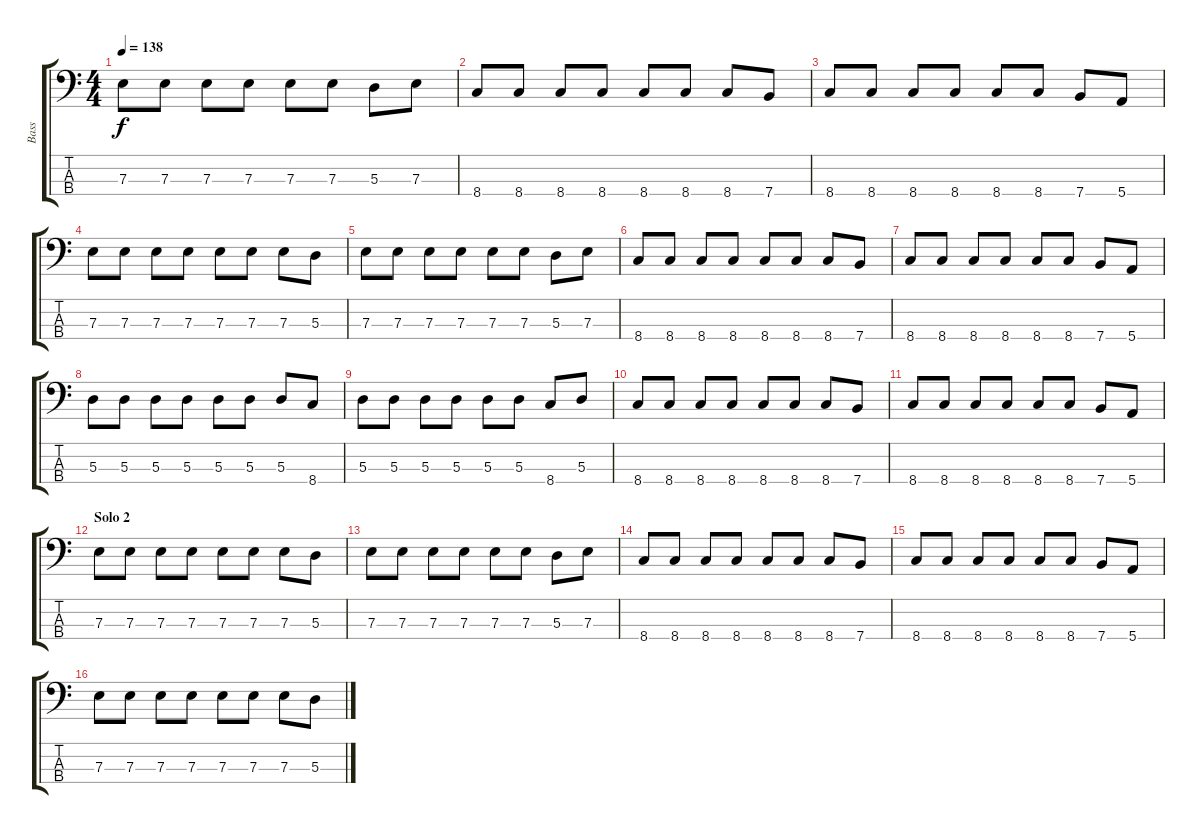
\track ("Bass" "Bass") {instrument electricbassfinger}
\staff {score tabs}
\tuning (G2 D2 A1 E1) {hide}
\ts (4 4)
\tempo 138
\clef f4
\ks c
7.3.8{dy f} 7.3.8 7.3.8 7.3.8 7.3.8 7.3.8 5.3.8 7.3.8 |
8.4.8 8.4.8 8.4.8 8.4.8 8.4.8 8.4.8 8.4.8 7.4.8 |
8.4.8 8.4.8 8.4.8 8.4.8 8.4.8 8.4.8 7.4.8 5.4.8 |
7.3.8 7.3.8 7.3.8 7.3.8 7.3.8 7.3.8 7.3.8 5.3.8 |
7.3.8 7.3.8 7.3.8 7.3.8 7.3.8 7.3.8 5.3.8 7.3.8 |
8.4.8 8.4.8 8.4.8 8.4.8 8.4.8 8.4.8 8.4.8 7.4.8 |
8.4.8 8.4.8 8.4.8 8.4.8 8.4.8 8.4.8 7.4.8 5.4.8 |
5.3.8 5.3.8 5.3.8 5.3.8 5.3.8 5.3.8 5.3.8 8.4.8 |
5.3.8 5.3.8 5.3.8 5.3.8 5.3.8 5.3.8 8.4.8 5.3.8 |
8.4.8 8.4.8 8.4.8 8.4.8 8.4.8 8.4.8 8.4.8 7.4.8 |
8.4.8 8.4.8 8.4.8 8.4.8 8.4.8 8.4.8 7.4.8 5.4.8 |
\section ("" "Solo 2")
7.3.8 7.3.8 7.3.8 7.3.8 7.3.8 7.3.8 7.3.8 5.3.8 |
7.3.8 7.3.8 7.3.8 7.3.8 7.3.8 7.3.8 5.3.8 7.3.8 |
8.4.8 8.4.8 8.4.8 8.4.8 8.4.8 8.4.8 8.4.8 7.4.8 |
8.4.8 8.4.8 8.4.8 8.4.8 8.4.8 8.4.8 7.4.8 5.4.8 |
7.3.8 7.3.8 7.3.8 7.3.8 7.3.8 7.3.8 7.3.8 5.3.8
